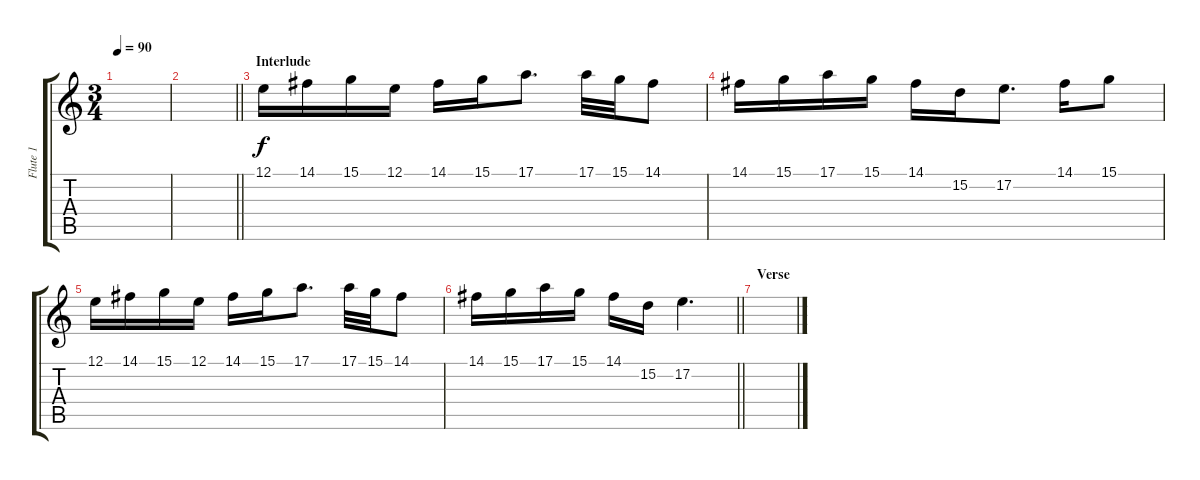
\track ("Flute 1" "Flute 1") {instrument flute}
\staff {score tabs}
\tuning (E4 B3 G3 D3 A2 E2) {hide}
\ts (3 4)
\tempo 90
\clef g2
\ks c
|
\barLineRight lightlight
|
\section ("" "Interlude")
12.1.16 14.1.16 15.1.16 12.1.16 14.1.16 15.1.16 17.1.8{d} 17.1.32 15.1.32 14.1.8 |
14.1.16 15.1.16 17.1.16 15.1.16 14.1.16 15.2.16 17.2.8{d} 14.1.16 15.1.8 |
12.1.16 14.1.16 15.1.16 12.1.16 14.1.16 15.1.16 17.1.8{d} 17.1.32 15.1.32 14.1.8 |
\barLineRight lightlight
14.1.16 15.1.16 17.1.16 15.1.16 14.1.16 15.2.16 17.2.4{d} |
\section ("" "Verse")
